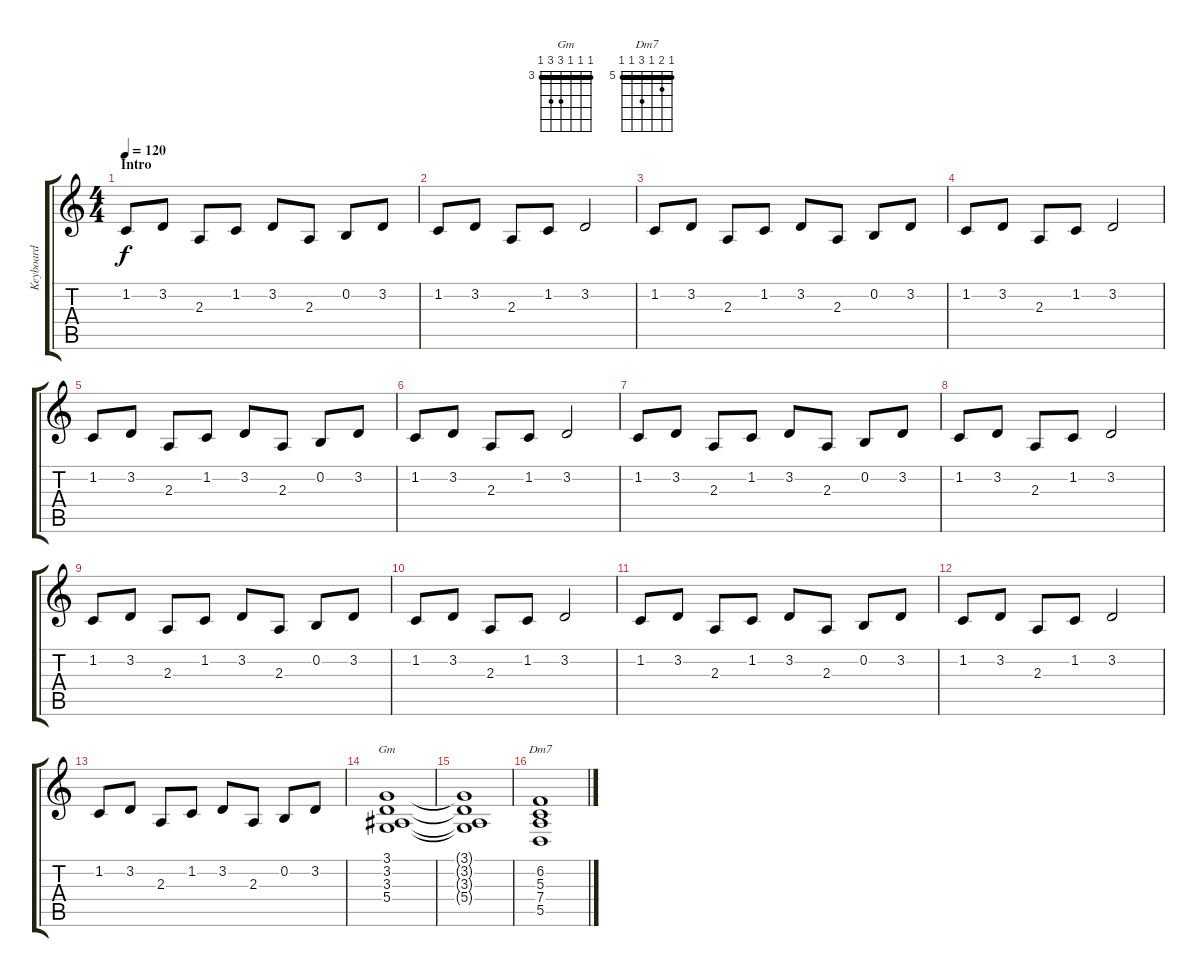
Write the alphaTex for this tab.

\track ("Keyboard" "Keyboard") {instrument electricpiano2}
\staff {score tabs}
\tuning (E4 B3 G3 D3 A2 E2) {hide}
\chord ("Gm" 3 3 3 5 5 3) {firstfret 3 barre 3}
\chord ("Dm7" 5 6 5 7 5 5) {firstfret 5 barre 5}
\ts (4 4)
\section ("" "Intro")
\tempo 120
\clef g2
\ks c
1.2.8{dy f instrument electricpiano2} 3.2.8 2.3.8{volume 4} 1.2.8 3.2.8 2.3.8 0.2.8 3.2.8 |
1.2.8{volume 4} 3.2.8 2.3.8 1.2.8 3.2.2 |
1.2.8 3.2.8 2.3.8 1.2.8 3.2.8 2.3.8 0.2.8 3.2.8 |
1.2.8 3.2.8 2.3.8 1.2.8 3.2.2 |
1.2.8 3.2.8 2.3.8 1.2.8 3.2.8 2.3.8 0.2.8 3.2.8 |
1.2.8 3.2.8 2.3.8 1.2.8 3.2.2 |
1.2.8 3.2.8 2.3.8 1.2.8 3.2.8 2.3.8 0.2.8 3.2.8 |
1.2.8 3.2.8 2.3.8 1.2.8 3.2.2 |
1.2.8 3.2.8 2.3.8 1.2.8 3.2.8 2.3.8 0.2.8 3.2.8 |
1.2.8 3.2.8 2.3.8 1.2.8 3.2.2 |
1.2.8 3.2.8 2.3.8 1.2.8 3.2.8 2.3.8 0.2.8 3.2.8 |
1.2.8 3.2.8 2.3.8 1.2.8 3.2.2 |
1.2.8 3.2.8 2.3.8 1.2.8 3.2.8 2.3.8 0.2.8 3.2.8 |
(3.1 3.2 3.3 5.4).1{ch "Gm"} |
(3.1{t} 3.2{t} 3.3{t} 5.4{t}).1 |
(6.2 5.3 7.4 5.5).1{ch "Dm7"}
